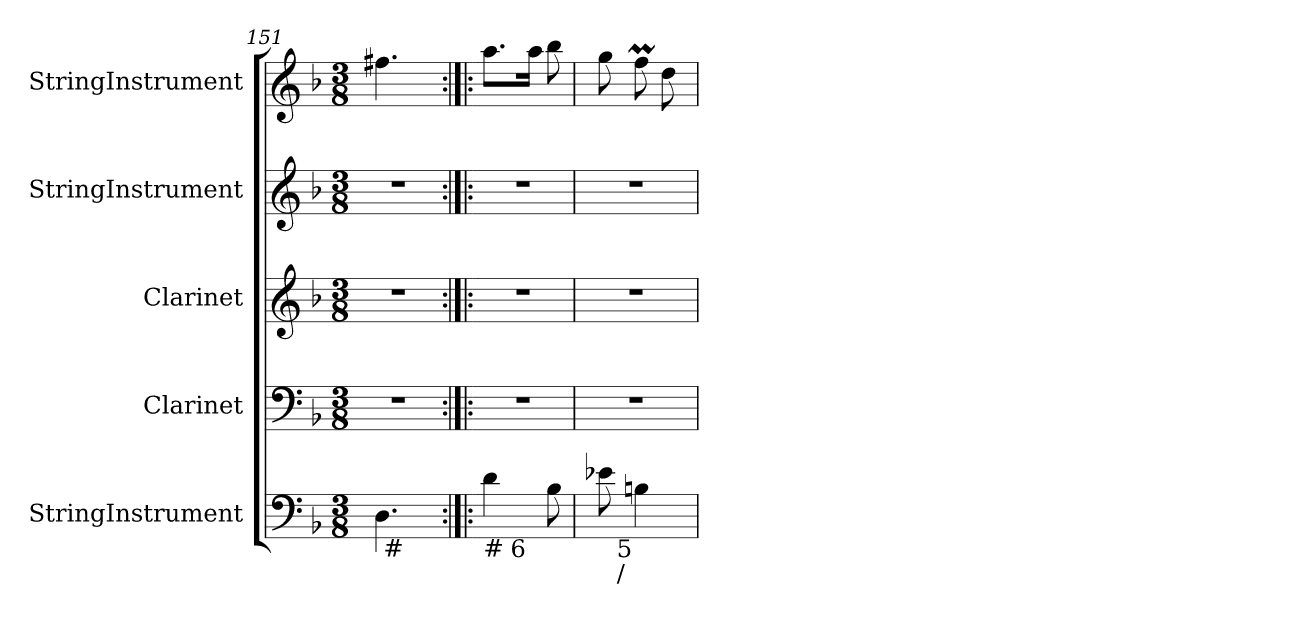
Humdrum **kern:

**kern	**kern	**kern	**kern	**kern
*part5	*part4	*part3	*part2	*part1
*staff5	*staff4	*staff3	*staff2	*staff1
*I"StringInstrument	*I"Clarinet	*I"Clarinet	*I"StringInstrument	*I"StringInstrument
*I'Str	*I'Cl	*I'Cl	*I'Str	*I'Str
*clefF4	*clefF4	*clefG2	*clefG2	*clefG2
*	*ITrd1c2	*ITrd1c2	*	*
*k[b-]	*k[b-e-a-]	*k[b-e-a-]	*k[b-]	*k[b-]
*F:	*E-:	*E-:	*F:	*F:
*M3/8	*M3/8	*M3/8	*M3/8	*M3/8
=151	=151	=151	=151	=151
*^	*	*	*	*
4.D\	64ryy	4.r	4.r	4.r	4.ff#X\
!	!LO:TX:b:t=#	!	!	!	!
.	4ryy	.	.	.	.
.	16..ryy	.	.	.	.
=152:|!|:	=152:|!|:	=152:|!|:	=152:|!|:	=152:|!|:	=152:|!|:
!LO:TX:b:t=#	!	!	!	!	!
4d\	8ryy	4.r	4.r	4.r	8.aa\L
!	!LO:TX:b:t=6	!	!	!	!
.	4ryy	.	.	.	.
.	.	.	.	.	16aa\Jk
8B-\	.	.	.	.	8bb-\
=153	=153	=153	=153	=153	=153
8e-X\	16ryy	4.r	4.r	4.r	8gg\
!	!LO:TX:b:t=5	!	!	!	!
!	!LO:TX:b:t=/	!	!	!	!
.	4ryy	.	.	.	.
4Bn\	.	.	.	.	8ffM\
.	.	.	.	.	8dd\
.	16ryy	.	.	.	.
*v	*v	*	*	*	*
=	=	=	=	=
*-	*-	*-	*-	*-
